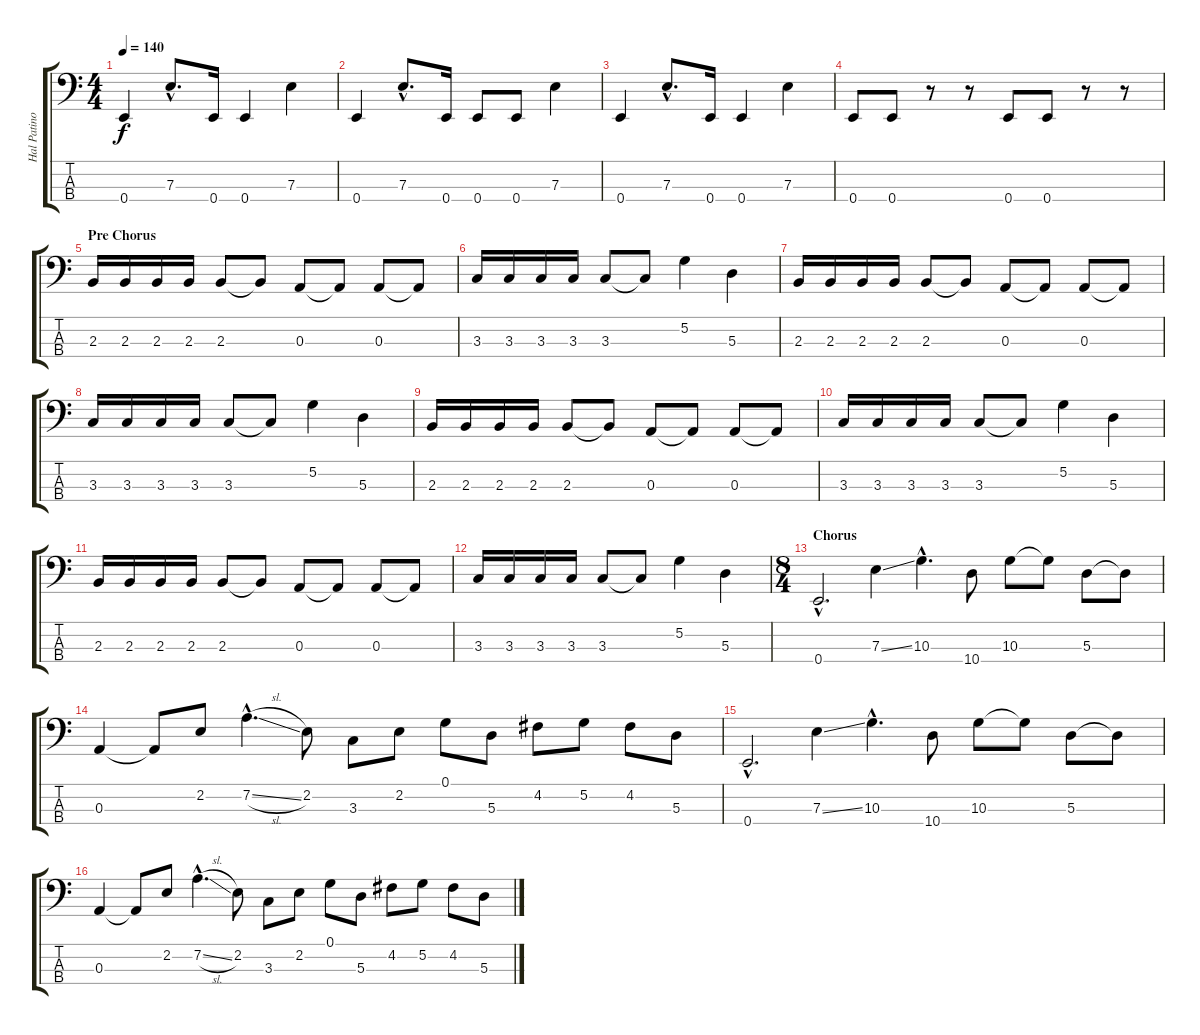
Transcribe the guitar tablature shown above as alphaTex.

\track ("Hal Patino" "Hal Patino") {instrument electricbasspick}
\staff {score tabs}
\tuning (G2 D2 A1 E1) {hide}
\ts (4 4)
\tempo 140
\clef f4
\ks c
0.4.4{dy f} 7.3{hac}.8{d} 0.4.16 0.4.4 7.3.4 |
0.4.4 7.3{hac}.8{d} 0.4.16 0.4.8 0.4.8 7.3.4 |
0.4.4 7.3{hac}.8{d} 0.4.16 0.4.4 7.3.4 |
0.4.8 0.4.8 r.8 r.8 0.4.8 0.4.8 r.8 r.8 |
\section ("" "Pre Chorus")
2.3.16 2.3.16 2.3.16 2.3.16 2.3.8 2.3{t}.8 0.3.8 0.3{t}.8 0.3.8 0.3{t}.8 |
3.3.16 3.3.16 3.3.16 3.3.16 3.3.8 3.3{t}.8 5.2.4 5.3.4 |
2.3.16 2.3.16 2.3.16 2.3.16 2.3.8 2.3{t}.8 0.3.8 0.3{t}.8 0.3.8 0.3{t}.8 |
3.3.16 3.3.16 3.3.16 3.3.16 3.3.8 3.3{t}.8 5.2.4 5.3.4 |
2.3.16 2.3.16 2.3.16 2.3.16 2.3.8 2.3{t}.8 0.3.8 0.3{t}.8 0.3.8 0.3{t}.8 |
3.3.16 3.3.16 3.3.16 3.3.16 3.3.8 3.3{t}.8 5.2.4 5.3.4 |
2.3.16 2.3.16 2.3.16 2.3.16 2.3.8 2.3{t}.8 0.3.8 0.3{t}.8 0.3.8 0.3{t}.8 |
3.3.16 3.3.16 3.3.16 3.3.16 3.3.8 3.3{t}.8 5.2.4 5.3.4 |
\ts (8 4)
\section ("" "Chorus")
0.4{hac}.2{d} 7.3{ss}.4 10.3{hac}.4{d} 10.4.8 10.3.8 10.3{t}.8 5.3.8 5.3{t}.8 |
0.3.4 0.3{t}.8 2.2.8 7.2{sl hac}.4{d} 2.2.8 3.3.8 2.2.8 0.1.8 5.3.8 4.2.8 5.2.8 4.2.8 5.3.8 |
0.4{hac}.2{d} 7.3{ss}.4 10.3{hac}.4{d} 10.4.8 10.3.8 10.3{t}.8 5.3.8 5.3{t}.8 |
0.3.4 0.3{t}.8 2.2.8 7.2{sl hac}.4{d} 2.2.8 3.3.8 2.2.8 0.1.8 5.3.8 4.2.8 5.2.8 4.2.8 5.3.8
